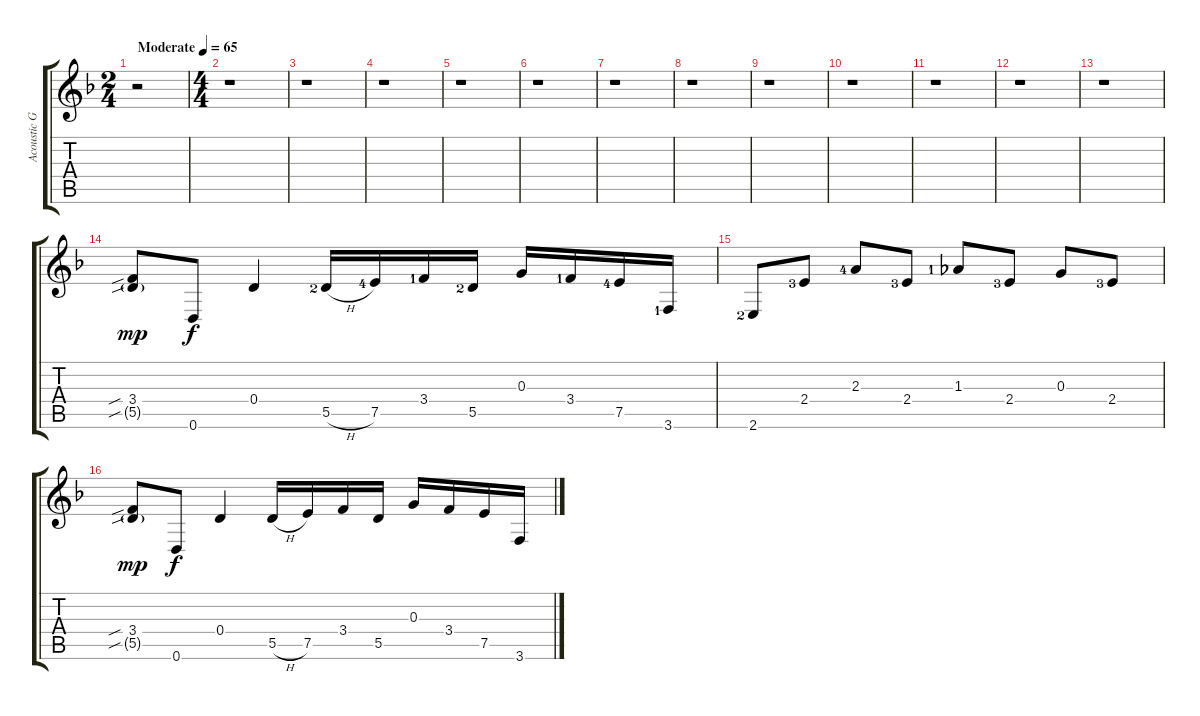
\track ("Acoustic Guitar" "Acoustic G") {instrument acousticguitarnylon}
\staff {score tabs}
\tuning (E4 B3 G3 D3 A2 D2) {hide}
\ts (2 4)
\tempo (65 "Moderate")
\clef g2
\ks f
r.2{dy mp instrument acousticguitarnylon} |
\ts (4 4)
r.1 |
r.1 |
r.1 |
r.1 |
r.1 |
r.1 |
r.1 |
r.1 |
r.1 |
r.1 |
r.1 |
r.1 |
(3.4{sib} 5.5{sib g}).8 0.6.8{dy f} 0.4.4 5.5{h lf 3}.16 7.5{lf 5}.16 3.4{lf 2}.16 5.5{lf 3}.16 0.3.16 3.4{lf 2}.16 7.5{lf 5}.16 3.6{lf 2}.16 |
2.6{lf 3}.8 2.4{lf 4}.8 2.3{lf 5}.8 2.4{lf 4}.8 1.3{lf 2}.8 2.4{lf 4}.8 0.3.8 2.4{lf 4}.8 |
(3.4{sib} 5.5{sib g}).8{dy mp} 0.6.8{dy f} 0.4.4 5.5{h}.16 7.5.16 3.4.16 5.5.16 0.3.16 3.4.16 7.5.16 3.6.16
